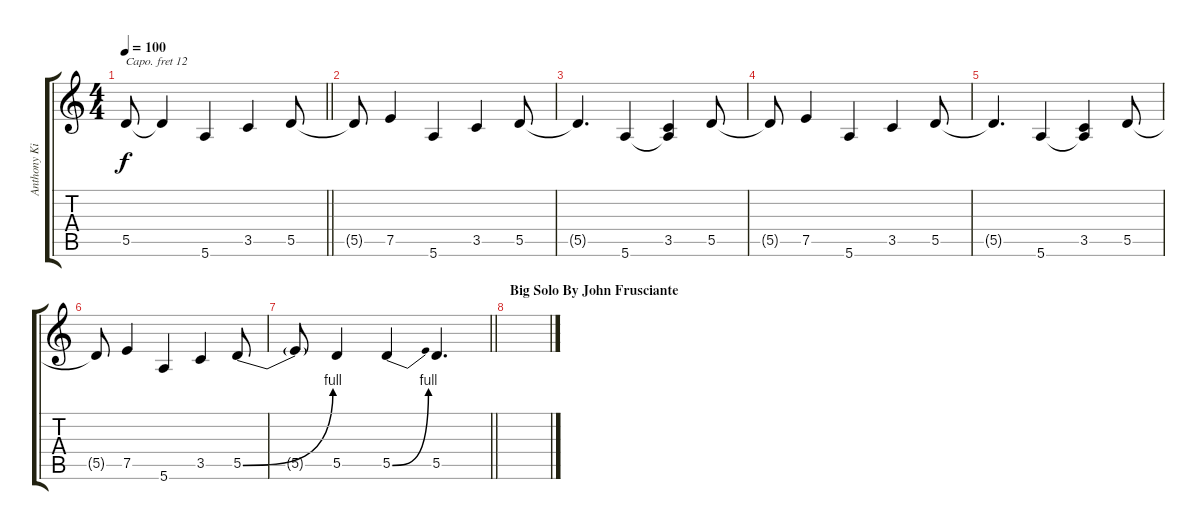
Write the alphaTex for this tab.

\track ("Anthony Kiedis - Vocal" "Anthony Ki") {instrument lead8bassandlead}
\staff {score tabs}
\capo 12
\tuning (E4 B3 G3 D3 A2 E2) {hide}
\ts (4 4)
\tempo 100
\clef g2
\barLineRight lightlight
\ks c
5.5{t}.8{dy f} 5.5{t}.4 5.6.4 3.5.4 5.5.8 |
5.5{t}.8 7.5.4 5.6.4 3.5.4 5.5.8 |
5.5{t}.4{d} 5.6.4 (3.5 5.6{t}).4 5.5.8 |
5.5{t}.8 7.5.4 5.6.4 3.5.4 5.5.8 |
5.5{t}.4{d} 5.6.4 (3.5 5.6{t}).4 5.5.8 |
5.5{t}.8 7.5.4 5.6.4 3.5.4 5.5{be (bend 0 0 60 4)}.8 |
\barLineRight lightlight
5.5{t}.8 5.5.4 5.5{be (bend 0 0 60 4)}.4 5.5.4{d} |
\section ("" "Big Solo By John Frusciante")
